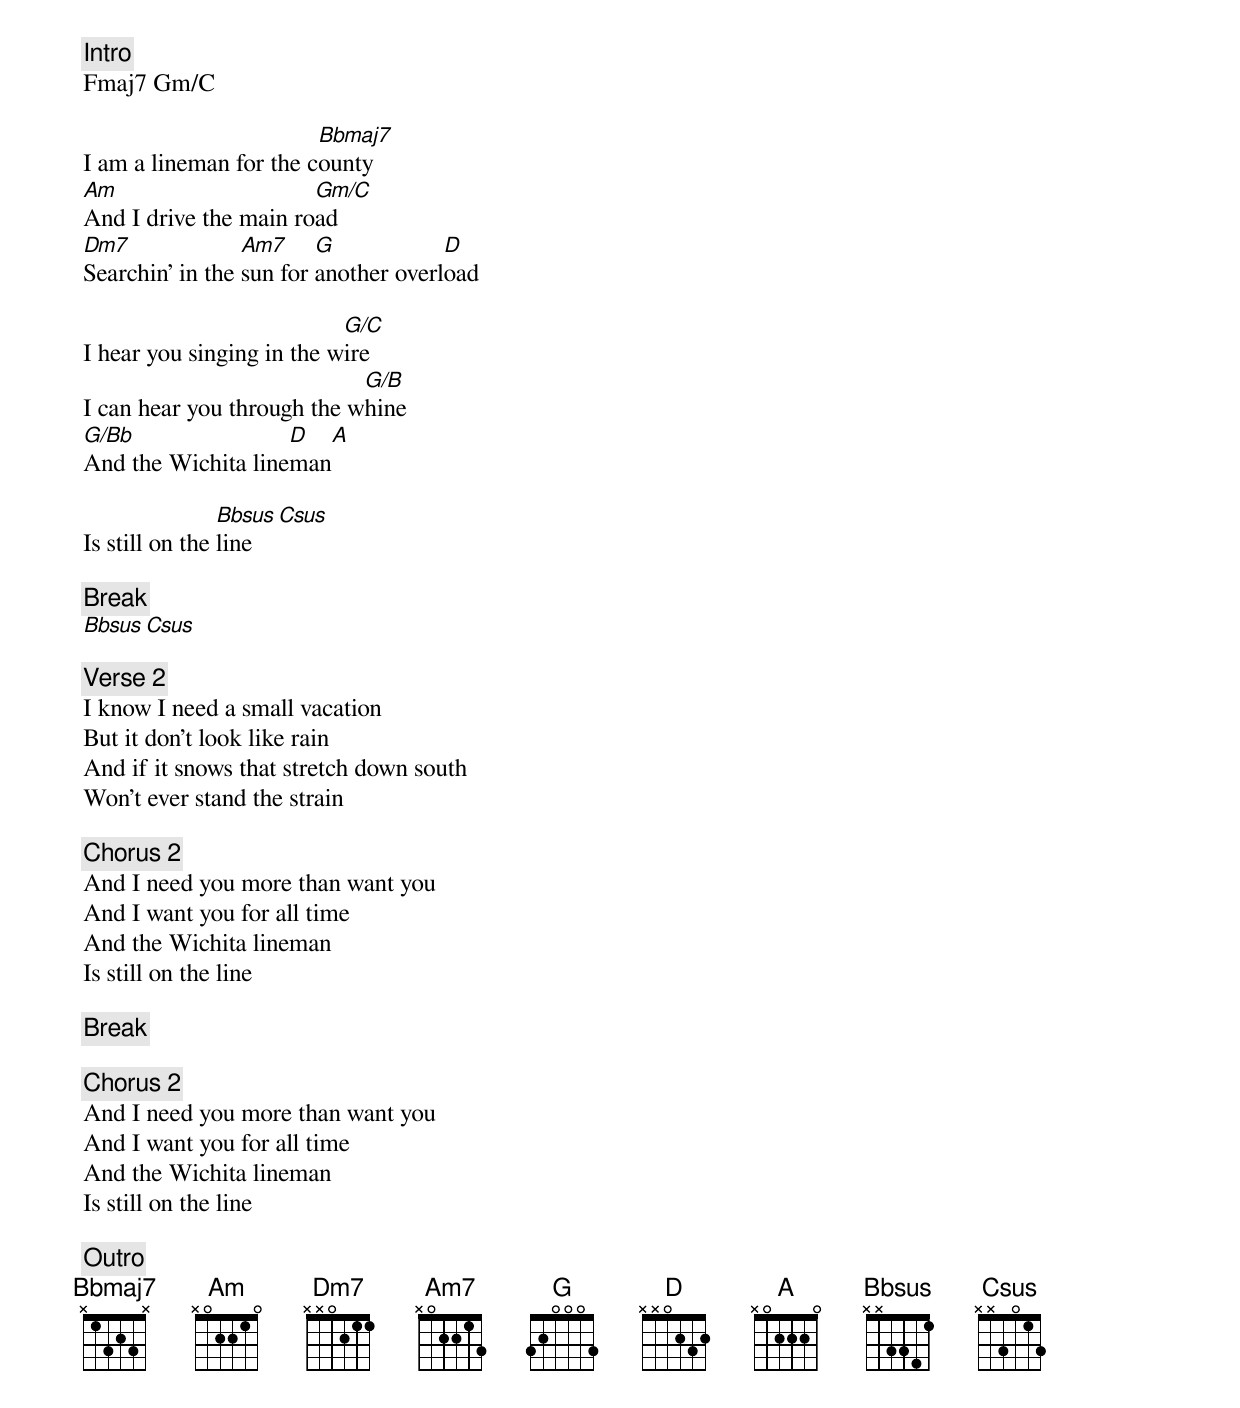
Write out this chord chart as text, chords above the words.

{{< youtube AxSarBcsKLU >}}

[Intro]
Fmaj7 Gm/C

                        Bbmaj7
I am a lineman for the county
Am                     Gm/C
And I drive the main road
Dm7              Am7     G            D
Searchin' in the sun for another overload

                           G/C
I hear you singing in the wire
                            G/B
I can hear you through the whine
G/Bb                D     A
And the Wichita lineman

                Bbsus   Csus
Is still on the line

[Break]
Bbsus   Csus

[Verse 2]
I know I need a small vacation
But it don't look like rain
And if it snows that stretch down south
Won't ever stand the strain

[Chorus 2]
And I need you more than want you
And I want you for all time
And the Wichita lineman
Is still on the line

[Break]

[Chorus 2]
And I need you more than want you
And I want you for all time
And the Wichita lineman
Is still on the line

[Outro]
